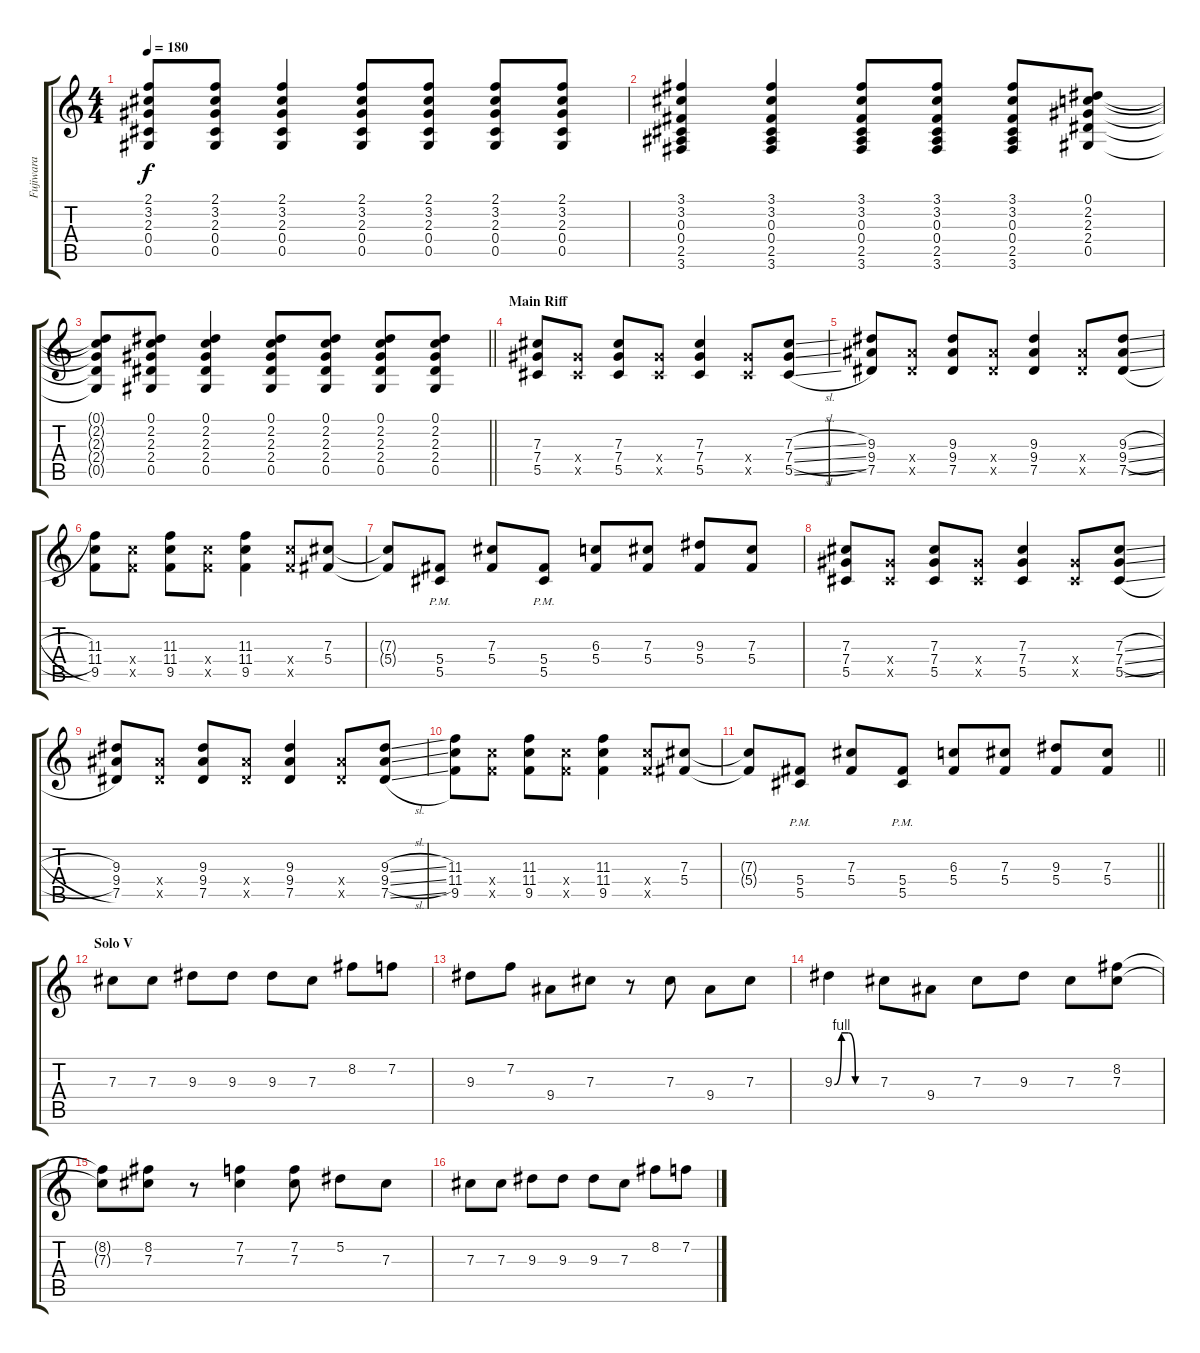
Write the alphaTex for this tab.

\track ("Fujiwara" "Fujiwara") {instrument distortionguitar}
\staff {score tabs}
\tuning (Eb4 Bb3 Gb3 Db3 Ab2 Eb2) {hide}
\ts (4 4)
\tempo 180
\clef g2
\ks c
(2.1{t} 3.2{t} 2.3{t} 0.4{t} 0.5{t}).8{dy f} (2.1 3.2 2.3 0.4 0.5).8 (2.1 3.2 2.3 0.4 0.5).4 (2.1 3.2 2.3 0.4 0.5).8 (2.1 3.2 2.3 0.4 0.5).8 (2.1 3.2 2.3 0.4 0.5).8 (2.1 3.2 2.3 0.4 0.5).8 |
(3.1 3.2 0.3 0.4 2.5 3.6).4 (3.1 3.2 0.3 0.4 2.5 3.6).4 (3.1 3.2 0.3 0.4 2.5 3.6).8 (3.1 3.2 0.3 0.4 2.5 3.6).8 (3.1 3.2 0.3 0.4 2.5 3.6).8 (0.1 2.2 2.3 2.4 0.5).8 |
\barLineRight lightlight
(0.1{t} 2.2{t} 2.3{t} 2.4{t} 0.5{t}).8 (0.1 2.2 2.3 2.4 0.5).8 (0.1 2.2 2.3 2.4 0.5).4 (0.1 2.2 2.3 2.4 0.5).8 (0.1 2.2 2.3 2.4 0.5).8 (0.1 2.2 2.3 2.4 0.5).8 (0.1 2.2 2.3 2.4 0.5).8 |
\section ("" "Main Riff")
(7.3 7.4 5.5).8 (7.4{x} 5.5{x}).8 (7.3 7.4 5.5).8 (7.4{x} 5.5{x}).8 (7.3 7.4 5.5).4 (7.4{x} 5.5{x}).8 (7.3{sl} 7.4{sl} 5.5{sl}).8 |
(9.3 9.4 7.5).8 (9.4{x} 7.5{x}).8 (9.3 9.4 7.5).8 (9.4{x} 7.5{x}).8 (9.3 9.4 7.5).4 (9.4{x} 7.5{x}).8 (9.3{sl} 9.4{sl} 7.5{sl}).8 |
(11.3 11.4 9.5).8 (11.4{x} 9.5{x}).8 (11.3 11.4 9.5).8 (11.4{x} 9.5{x}).8 (11.3 11.4 9.5).4 (11.4{x} 9.5{x}).8 (7.3 5.4).8 |
(7.3{t} 5.4{t}).8 (5.4{pm} 5.5{pm}).8 (7.3 5.4).8 (5.4{pm} 5.5{pm}).8 (6.3 5.4).8 (7.3 5.4).8 (9.3 5.4).8 (7.3 5.4).8 |
(7.3 7.4 5.5).8 (7.4{x} 5.5{x}).8 (7.3 7.4 5.5).8 (7.4{x} 5.5{x}).8 (7.3 7.4 5.5).4 (7.4{x} 5.5{x}).8 (7.3{sl} 7.4{sl} 5.5{sl}).8 |
(9.3 9.4 7.5).8 (9.4{x} 7.5{x}).8 (9.3 9.4 7.5).8 (9.4{x} 7.5{x}).8 (9.3 9.4 7.5).4 (9.4{x} 7.5{x}).8 (9.3{sl} 9.4{sl} 7.5{sl}).8 |
(11.3 11.4 9.5).8 (11.4{x} 9.5{x}).8 (11.3 11.4 9.5).8 (11.4{x} 9.5{x}).8 (11.3 11.4 9.5).4 (11.4{x} 9.5{x}).8 (7.3 5.4).8 |
\barLineRight lightlight
(7.3{t} 5.4{t}).8 (5.4{pm} 5.5{pm}).8 (7.3 5.4).8 (5.4{pm} 5.5{pm}).8 (6.3 5.4).8 (7.3 5.4).8 (9.3 5.4).8 (7.3 5.4).8 |
\section ("" "Solo V")
7.3.8{volume 11 instrument distortionguitar} 7.3.8 9.3.8 9.3.8 9.3.8 7.3.8 8.2.8 7.2.8 |
9.3.8 7.2.8 9.4.8 7.3.8 r.8 7.3.8 9.4.8 7.3.8 |
9.3{be (custom 0 0 10 4 20 4 30 0 60 0)}.4 7.3.8 9.4.8 7.3.8 9.3.8 7.3.8 (8.2 7.3).8 |
(8.2{t} 7.3{t}).8 (8.2 7.3).8 r.8 (7.2 7.3).4 (7.2 7.3).8 5.2.8 7.3.8 |
7.3.8 7.3.8 9.3.8 9.3.8 9.3.8 7.3.8 8.2.8 7.2.8
